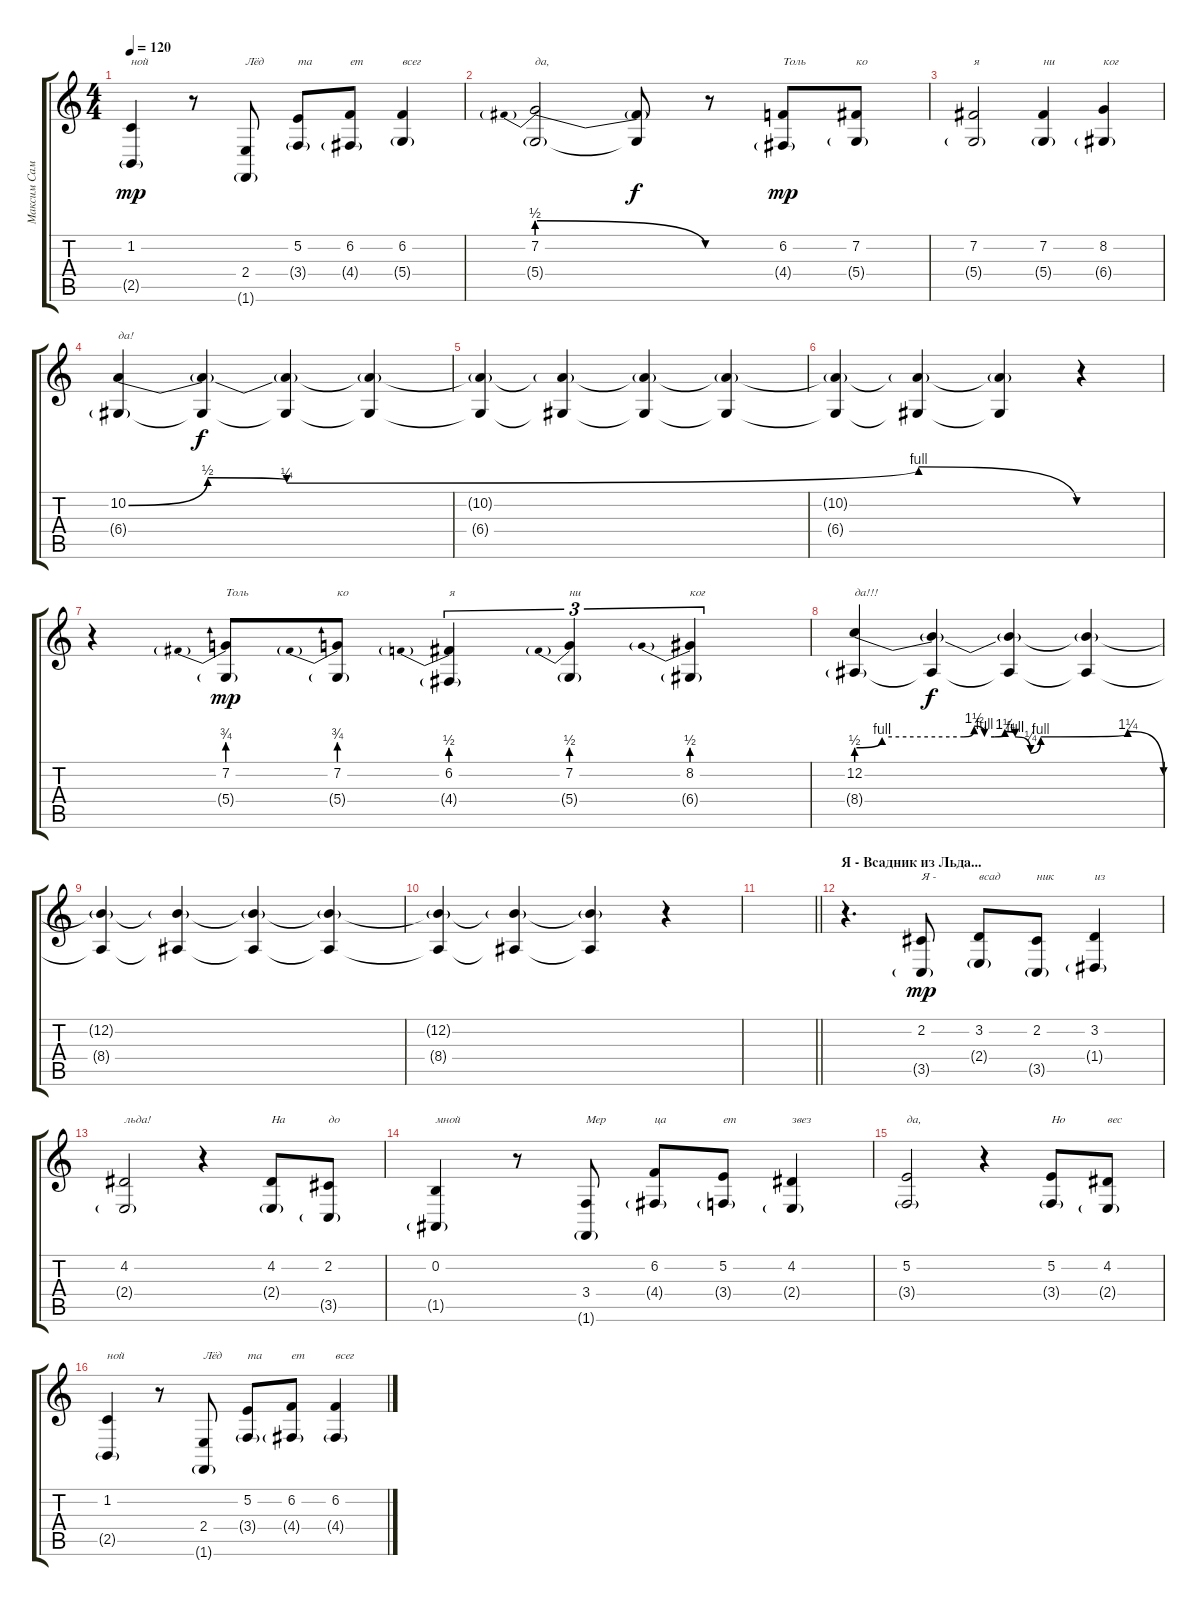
\track ("Максим Самосват              (Вокал)" "Максим Сам") {instrument viola}
\staff {score tabs}
\tuning (E4 B3 G3 D3 A2 E2) {hide}
\ts (4 4)
\tempo 120
\clef g2
\ks c
(1.2 2.5{g}).4{txt "ной" dy mp} r.8 (2.4 1.6{g}).8{txt "Лёд"} (5.2 3.4{g}).8{txt "та"} (6.2 4.4{g}).8{txt "ет"} (6.2 5.4{g}).4{txt "всег"} |
(7.2{be (prebendrelease 0 2 60 0)} 5.4{g}).2{txt "да,"} (7.2{t} 5.4{t}).8{dy f} r.8 (6.2 4.4{g}).8{txt "Толь" dy mp} (7.2 5.4{g}).8{txt "ко"} |
(7.2 5.4{g}).2{txt "я"} (7.2 5.4{g}).4{txt "ни"} (8.2 6.4{g}).4{txt "ког"} |
(10.2{be (custom 0 0 5 2 10 1 50 4 60 0)} 6.4{g}).4{txt "да!"} (10.2{t} 6.4{t}).4{dy f} (10.2{t} 6.4{t}).4 (10.2{t} 6.4{t}).4 |
(10.2{t} 6.4{t}).4 (10.2{t} 6.4{t}).4 (10.2{t} 6.4{t}).4 (10.2{t} 6.4{t}).4 |
(10.2{t} 6.4{t}).4 (10.2{t} 6.4{t}).4 (10.2{t} 6.4{t}).4 r.4 |
r.4 (7.2{be (prebend 0 3 60 3)} 5.4{g}).8{txt "Толь" dy mp} (7.2{be (prebend 0 3 60 3)} 5.4{g}).8{txt "ко"} (6.2{be (prebend 0 2 60 2)} 4.4{g}).4{tu (3 2) txt "я"} (7.2{be (prebend 0 2 60 2)} 5.4{g}).4{tu (3 2) txt "ни"} (8.2{be (prebend 0 2 60 2)} 6.4{g}).4{tu (3 2) txt "ког"} |
(12.2{be (custom 0 2 5 4 21 4 23 6 25 4 27 4 29 5 31 4 34 1 36 4 53 5 60 0)} 8.4{g}).4{txt "да!!!"} (12.2{t} 8.4{t}).4{dy f} (12.2{t} 8.4{t}).4 (12.2{t} 8.4{t}).4 |
(12.2{t} 8.4{t}).4 (12.2{t} 8.4{t}).4 (12.2{t} 8.4{t}).4 (12.2{t} 8.4{t}).4 |
(12.2{t} 8.4{t}).4 (12.2{t} 8.4{t}).4 (12.2{t} 8.4{t}).4 r.4 |
\barLineRight lightlight
|
\section ("" "Я - Всадник из Льда...")
r.4{d} (2.2 3.5{g}).8{txt "Я -" dy mp} (3.2 2.4{g}).8{txt "всад"} (2.2 3.5{g}).8{txt "ник"} (3.2 1.4{g}).4{txt "из"} |
(4.2 2.4{g}).2{txt "льда!"} r.4 (4.2 2.4{g}).8{txt "На"} (2.2 3.5{g}).8{txt "до"} |
(0.2 1.5{g}).4{txt "мной"} r.8 (3.4 1.6{g}).8{txt "Мер"} (6.2 4.4{g}).8{txt "ца"} (5.2 3.4{g}).8{txt "ет"} (4.2 2.4{g}).4{txt "звез"} |
(5.2 3.4{g}).2{txt "да,"} r.4 (5.2 3.4{g}).8{txt "Но"} (4.2 2.4{g}).8{txt "вес"} |
(1.2 2.5{g}).4{txt "ной"} r.8 (2.4 1.6{g}).8{txt "Лёд"} (5.2 3.4{g}).8{txt "та"} (6.2 4.4{g}).8{txt "ет"} (6.2 4.4{g}).4{txt "всег"}
